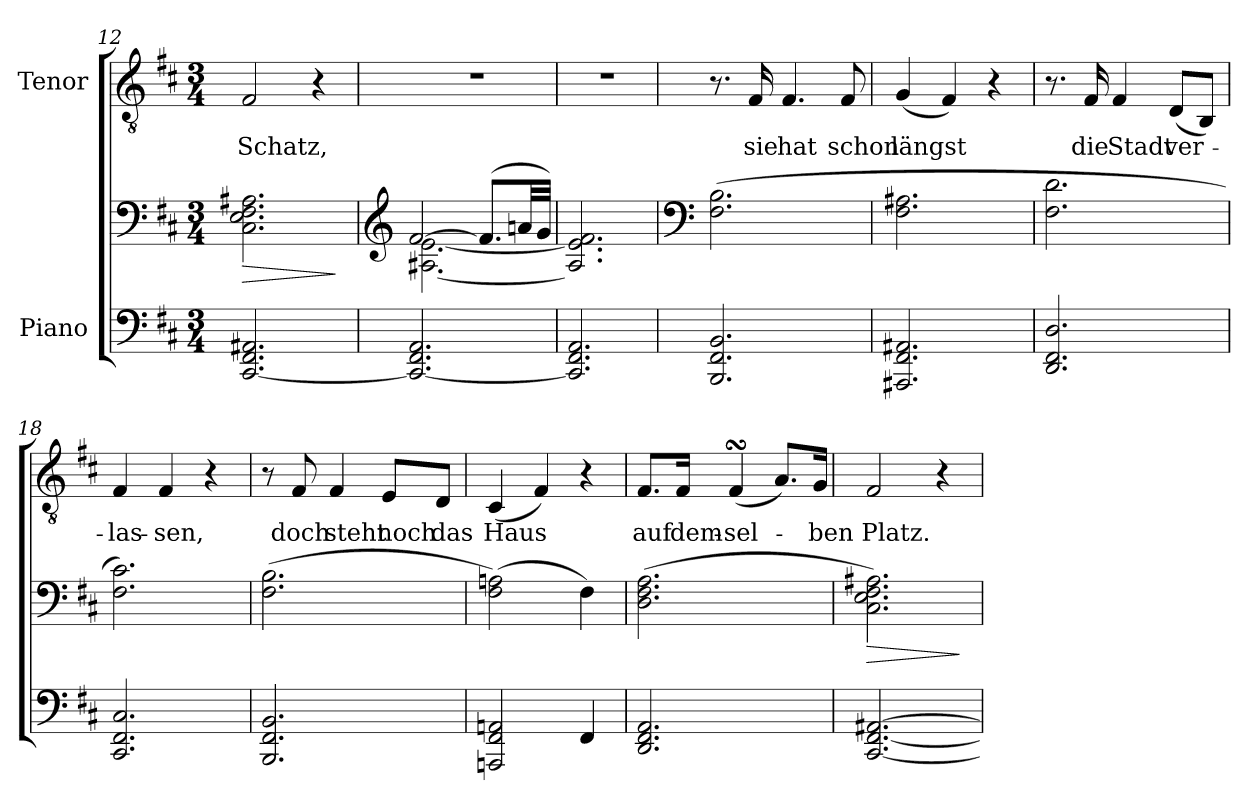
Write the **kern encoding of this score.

**kern	**kern	**dynam	**kern	**text
*part2	*part2	*part2	*part1	*part1
*staff3	*staff2	*staff2/3	*staff1	*staff1
*I"Piano	*	*	*I"Tenor	*
*clefF4	*clefF4	*	*clefGv2	*
*	*	*	*ITrd7c12	*
*k[f#c#]	*k[f#c#]	*	*k[f#c#]	*
*D:	*D:	*	*D:	*
*M3/4	*M3/4	*	*M3/4	*
=12	=12	=12	=12	=12
!	!	!LO:HP:b	!	!
!	!	!	!	!LO:LY:b:color=#000000
[2.CC#i/ 2.FF#i 2.AA#Xi	2.C#i\ 2.Ei 2.F#i 2.A#Xi	>	2FF#i/	Schatz,
.	.	.	4r	.
.	.	]	.	.
=13	=13	=13	=13	=13
*	*clefG2	*	*	*
*	*^	*	*	*
!	!	!	!	!LO:N:vis=1	!
2.CC#i/_ 2.FF#i 2.AAi	[2f#i/	[2.A#Xi\ [2.ei	.	2.r	.
.	(8.f#i/L]	.	.	.	.
.	32ani/LL	.	.	.	.
.	32gi/JJJ)	.	.	.	.
*	*v	*v	*	*	*
!!LO:LB:g=z
=14	=14	=14	=14	=14
!	!	!	!LO:N:vis=1	!
2.CC#i/] 2.FF#i 2.AAi	2.A#i/] 2.ei] 2.f#i	.	2.r	.
=15	=15	=15	=15	=15
*	*clefF4	*	*	*
2.BBBi/ 2.FF#i 2.BBi	(2.F#i\ 2.Bi	.	8.r	.
!	!	!	!	!LO:LY:b:color=#000000
.	.	.	16FF#i/	sie
!	!	!	!	!LO:LY:b:color=#000000
.	.	.	4.FF#i/	hat
!	!	!	!	!LO:LY:b:color=#000000
.	.	.	8FF#i/	schon
=16	=16	=16	=16	=16
!	!	!	!	!LO:LY:b:color=#000000
2.AAA#Xi/ 2.FF#i 2.AA#Xi	2.F#i\ 2.A#Xi	.	(4GGi/	längst
.	.	.	4FF#i/)	.
.	.	.	4r	.
=17	=17	=17	=17	=17
2.DDi/ 2.FF#i 2.Di	2.F#i\ 2.di	.	8.r	.
!	!	!	!	!LO:LY:b:color=#000000
.	.	.	16FF#i/	die
!	!	!	!	!LO:LY:b:color=#000000
.	.	.	4FF#i/	Stadt
!	!	!	!	!LO:LY:b:color=#000000
.	.	.	(8DDi/L	ver-
.	.	.	8BBBi/J)	.
=18	=18	=18	=18	=18
!	!	!	!	!LO:LY:b:color=#000000
2.CC#i/ 2.FF#i 2.C#i	2.F#i\ 2.c#i)	.	4FF#i/	-las-
!	!	!	!	!LO:LY:b:color=#000000
.	.	.	4FF#i/	-sen,
.	.	.	4r	.
=19	=19	=19	=19	=19
2.BBBi/ 2.FF#i 2.BBi	(2.F#i\ 2.Bi	.	8r	.
!	!	!	!	!LO:LY:b:color=#000000
.	.	.	8FF#i/	doch
!	!	!	!	!LO:LY:b:color=#000000
.	.	.	4FF#i/	steht
!	!	!	!	!LO:LY:b:color=#000000
.	.	.	8EEi/L	noch
!	!	!	!	!LO:LY:b:color=#000000
.	.	.	8DDi/J	das
!!LO:PB:g=z
=20	=20	=20	=20	=20
!	!	!	!	!LO:LY:b:color=#000000
2AAAni/ 2FF#i 2AAni	(2F#i\ 2Ani)	.	(4CC#i/	Haus
.	.	.	4FF#i/)	.
4FF#i/	4F#i\)	.	4r	.
=21	=21	=21	=21	=21
!	!	!	!	!LO:LY:b:color=#000000
2.DDi/ 2.FF#i 2.AAi	(2.Di\ 2.F#i 2.Ai	.	8.FF#i/L	auf
!	!	!	!	!LO:LY:b:color=#000000
.	.	.	16FF#i/Jk	dem-
!	!	!	!	!LO:LY:b:color=#000000
.	.	.	(4FF#sSsSi/	-sel-
.	.	.	8.AAi/L)	.
!	!	!	!	!LO:LY:b:color=#000000
.	.	.	16GGi/Jk	-ben
=22	=22	=22	=22	=22
!	!	!LO:HP:b	!	!
!	!	!	!	!LO:LY:b:color=#000000
[2.CC#i/ [2.FF#i [2.AA#Xi	2.C#i\ 2.Ei 2.F#i 2.A#Xi)	>	2FF#i/	Platz.
.	.	.	4r	.
.	.	]	.	.
=	=	=	=	=
*-	*-	*-	*-	*-
